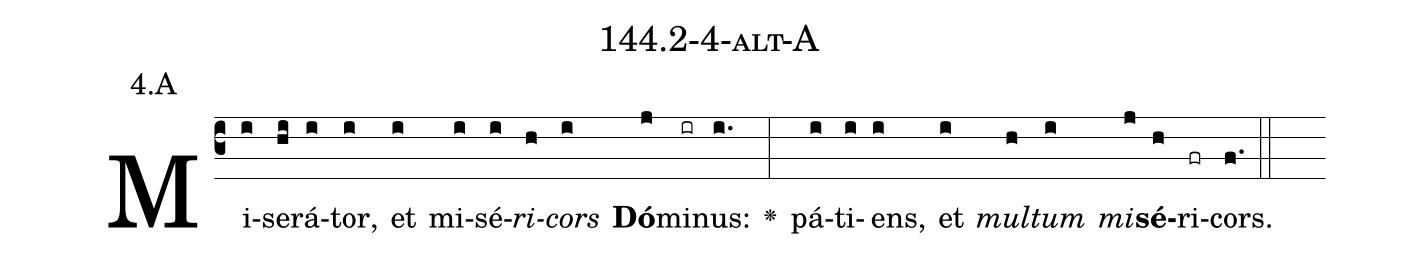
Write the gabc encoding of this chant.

name: 144.2-4-alt-A;
annotation: 4.A;
%%
(c3)Mi(i)se(hi)rá(i)tor,(i) et(i) mi(i)sé(i)<i>ri</i>(h)<i>cors</i>(i) <b>Dó</b>(j)mi(ir)nus:(i.) <v>\greheightstar</v>(:) pá(i)ti(i)ens,(i) et(i) <i>mul</i>(h)<i>tum</i>(i) <i>mi</i>(j)<b>sé</b>(h)ri(fr)cors.(f.) (::)


%E(i) u(h) o(i) u(j) a(h) e.(f.) (::)
